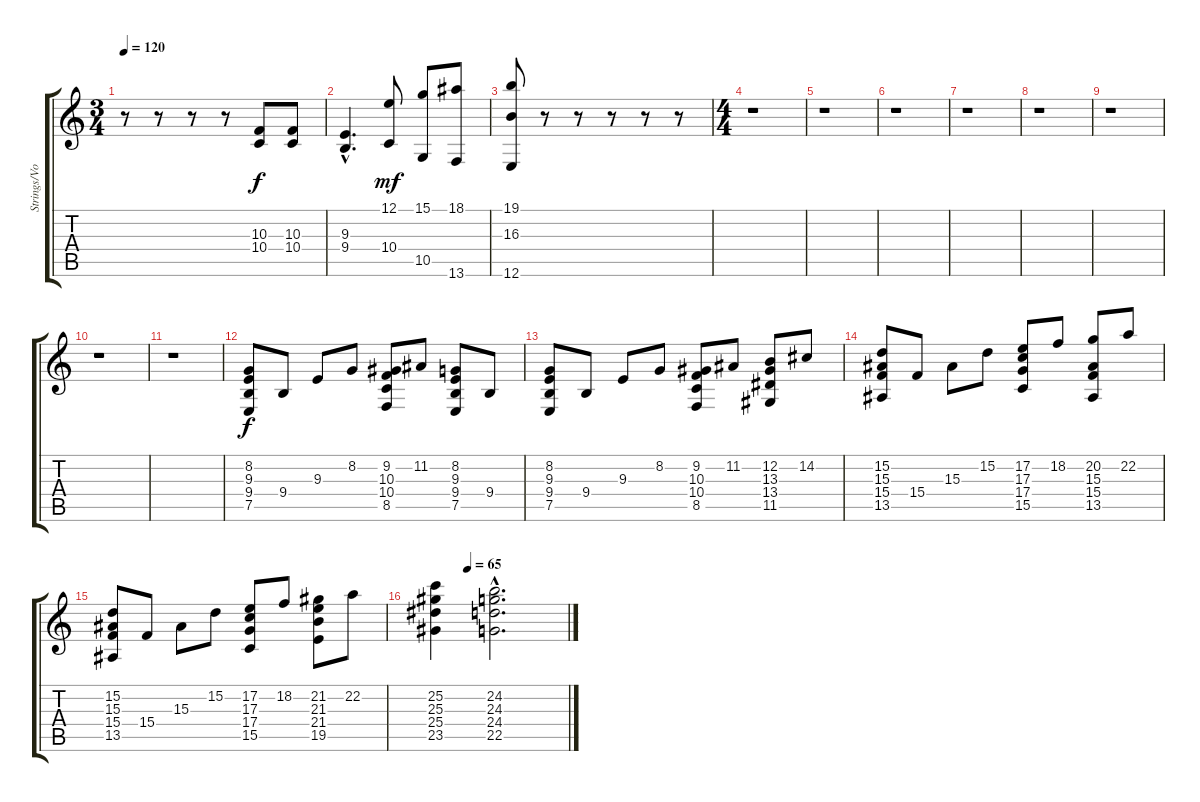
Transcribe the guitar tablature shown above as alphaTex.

\track ("Strings/Vocals" "Strings/Vo") {instrument tremolostrings}
\staff {score tabs}
\tuning (E4 B3 G3 D3 A2 E2) {hide}
\ts (3 4)
\tempo 120
\clef g2
\ks c
r.8{dy f} r.8 r.8 r.8 (10.3 10.4).8 (10.3 10.4).8 |
(9.3{hac} 9.4{hac}).4{d} (12.1 10.4).8{dy mf} (15.1 10.5).8 (18.1 13.6).8 |
(19.1 16.3 12.6).8 r.8 r.8 r.8 r.8 r.8 |
\ts (4 4)
r.1 |
r.1 |
r.1 |
r.1 |
r.1 |
r.1 |
r.1 |
r.1 |
(8.2 9.3 9.4 7.5).8{dy f volume 12 balance 6} 9.4.8 9.3.8 8.2.8 (9.2 10.3 10.4 8.5).8 11.2.8 (8.2 9.3 9.4 7.5).8 9.4.8 |
(8.2 9.3 9.4 7.5).8 9.4.8 9.3.8 8.2.8 (9.2 10.3 10.4 8.5).8 11.2.8 (12.2 13.3 13.4 11.5).8 14.2.8 |
(15.2 15.3 15.4 13.5).8 15.4.8 15.3.8 15.2.8 (17.2 17.3 17.4 15.5).8 18.2.8 (20.2 15.3 15.4 13.5).8 22.2.8 |
(15.2 15.3 15.4 13.5).8 15.4.8 15.3.8 15.2.8 (17.2 17.3 17.4 15.5).8 18.2.8 (21.2 21.3 21.4 19.5).8 22.2.8 |
\tempo (65 0.25)
(25.2 25.3 25.4 23.5).4 (24.2{hac} 24.3{hac} 24.4{hac} 22.5{hac}).2{d}
